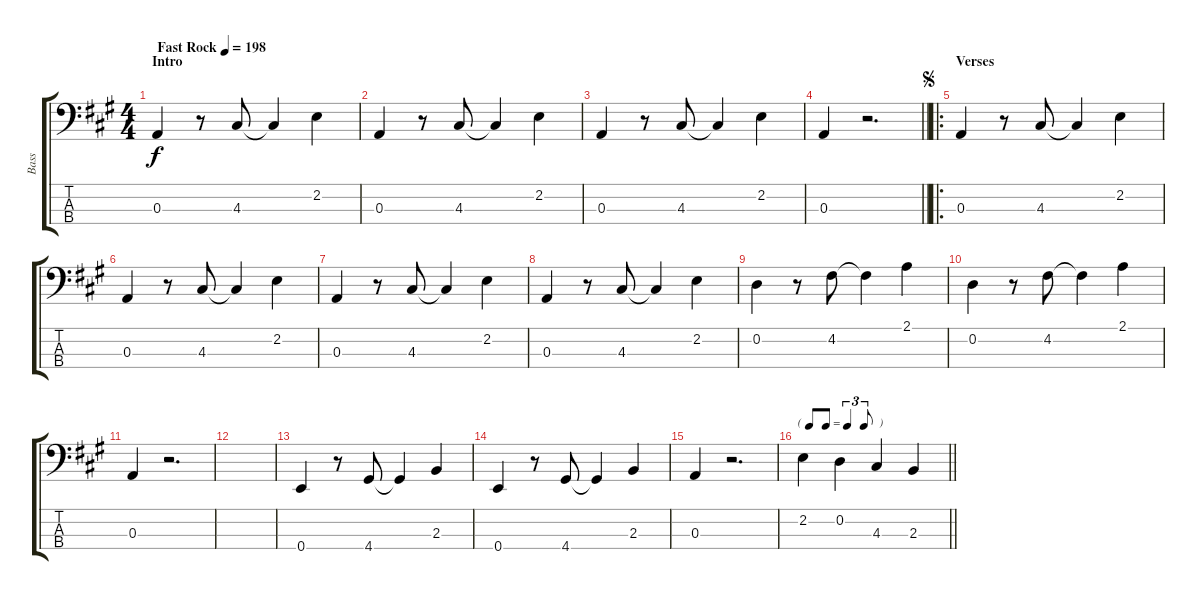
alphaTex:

\track ("Bass" "Bass") {instrument acousticbass}
\staff {score tabs}
\tuning (G2 D2 A1 E1) {hide}
\ts (4 4)
\section ("" "Intro")
\tempo (198 "Fast Rock")
\clef f4
\ks a
0.3.4{dy f instrument acousticbass} r.8 4.3.8 4.3{t}.4 2.2.4 |
0.3.4 r.8 4.3.8 4.3{t}.4 2.2.4 |
0.3.4 r.8 4.3.8 4.3{t}.4 2.2.4 |
\barLineRight lightlight
0.3.4 r.2{d} |
\ro
\section ("" "Verses")
\jump segno
0.3.4 r.8 4.3.8 4.3{t}.4 2.2.4 |
0.3.4 r.8 4.3.8 4.3{t}.4 2.2.4 |
0.3.4 r.8 4.3.8 4.3{t}.4 2.2.4 |
0.3.4 r.8 4.3.8 4.3{t}.4 2.2.4 |
0.2.4 r.8 4.2.8 4.2{t}.4 2.1.4 |
0.2.4 r.8 4.2.8 4.2{t}.4 2.1.4 |
0.3.4 r.2{d} |
|
0.4.4 r.8 4.4.8 4.4{t}.4 2.3.4 |
0.4.4 r.8 4.4.8 4.4{t}.4 2.3.4 |
0.3.4 r.2{d} |
\tf triplet8th
\barLineRight lightlight
2.2.4 0.2.4 4.3.4 2.3.4
